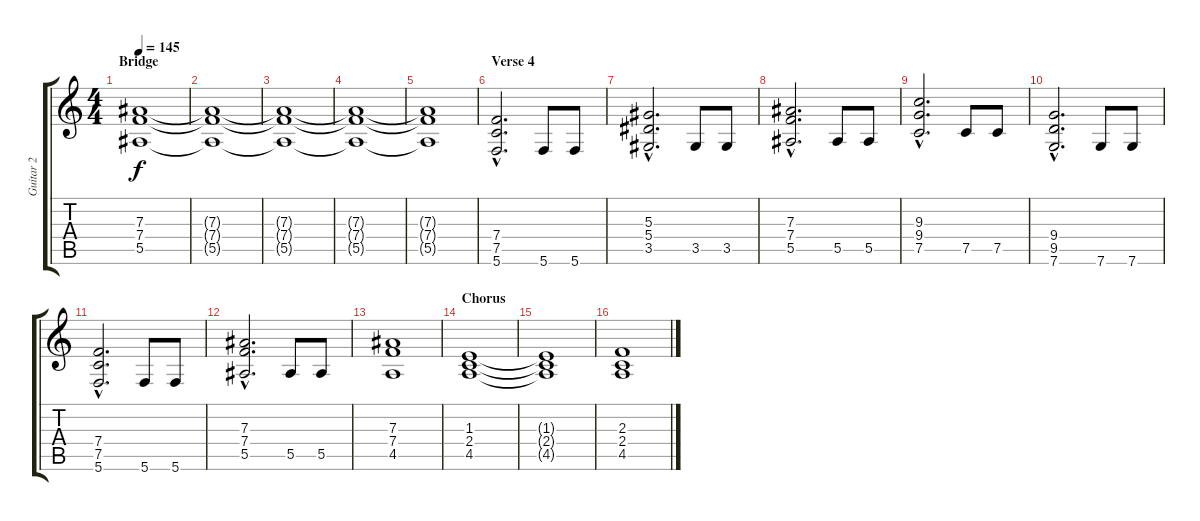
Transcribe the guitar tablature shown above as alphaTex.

\track ("Guitar 2" "Guitar 2") {instrument distortionguitar}
\staff {score tabs}
\tuning (C4 G3 Eb3 Bb2 F2 C2) {hide}
\ts (4 4)
\section ("" "Bridge")
\tempo 145
\clef g2
\ks c
(7.3 7.4 5.5).1{dy f} |
(7.3{t} 7.4{t} 5.5{t}).1 |
(7.3{t} 7.4{t} 5.5{t}).1 |
(7.3{t} 7.4{t} 5.5{t}).1 |
(7.3{t} 7.4{t} 5.5{t}).1 |
\section ("" "Verse 4")
(7.4{hac} 7.5{hac} 5.6{hac}).2{d} 5.6.8 5.6.8 |
(5.3{hac} 5.4{hac} 3.5{hac}).2{d} 3.5.8 3.5.8 |
(7.3{hac} 7.4{hac} 5.5{hac}).2{d} 5.5.8 5.5.8 |
(9.3{hac} 9.4{hac} 7.5{hac}).2{d} 7.5.8 7.5.8 |
(9.4{hac} 9.5{hac} 7.6{hac}).2{d} 7.6.8 7.6.8 |
(7.4{hac} 7.5{hac} 5.6{hac}).2{d} 5.6.8 5.6.8 |
(7.3{hac} 7.4{hac} 5.5{hac}).2{d} 5.5.8 5.5.8 |
(7.3 7.4 4.5).1 |
\section ("" "Chorus")
(1.3 2.4 4.5).1 |
(1.3{t} 2.4{t} 4.5{t}).1 |
(2.3 2.4 4.5).1
